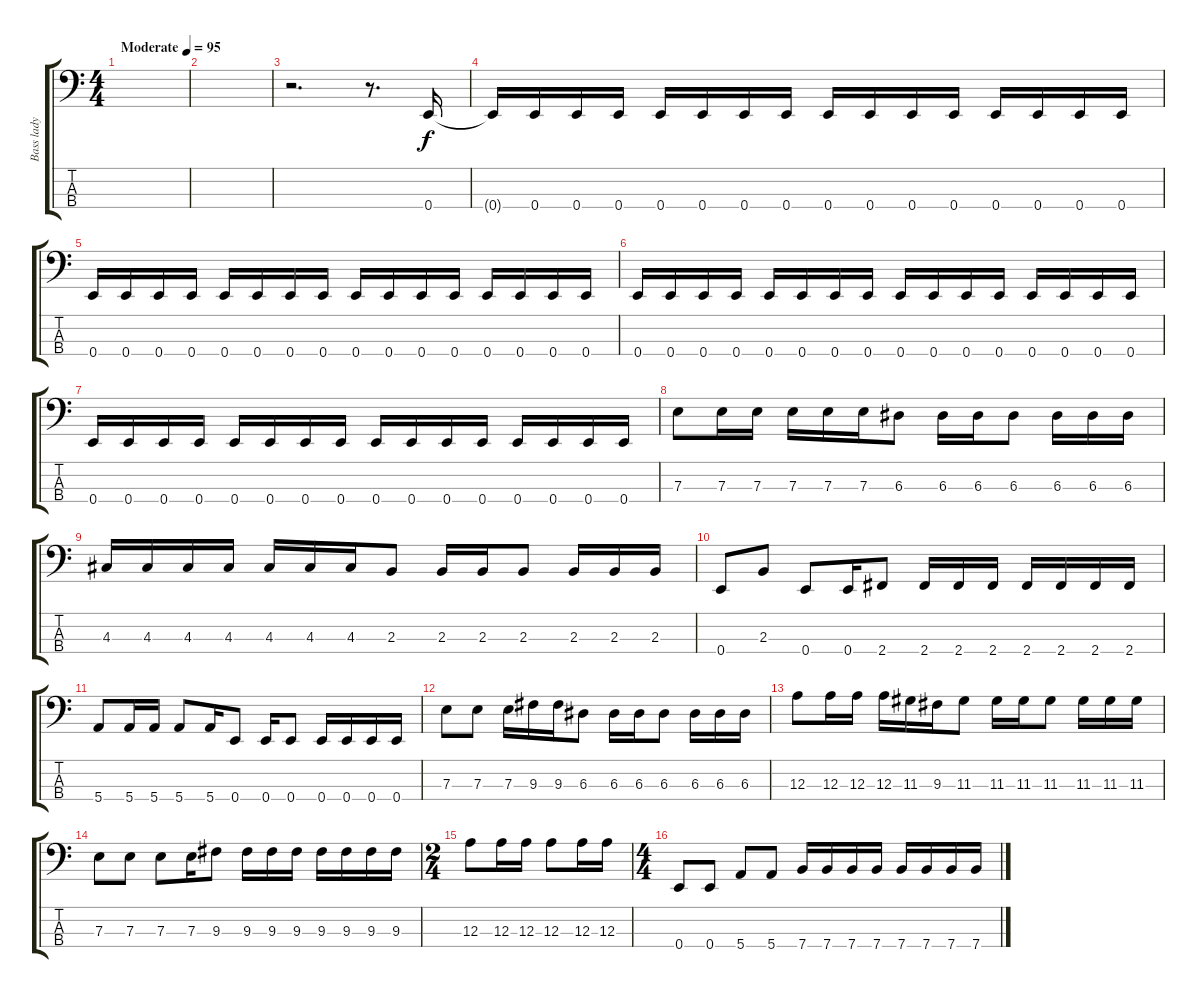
\track ("Bass lady" "Bass lady") {instrument electricbassfinger}
\staff {score tabs}
\tuning (G2 D2 A1 E1) {hide}
\ts (4 4)
\tempo (95 "Moderate")
\clef f4
\ks c
|
|
r.2{d} r.8{d} 0.4.16 |
0.4{t}.16 0.4.16 0.4.16 0.4.16 0.4.16 0.4.16 0.4.16 0.4.16 0.4.16 0.4.16 0.4.16 0.4.16 0.4.16 0.4.16 0.4.16 0.4.16 |
0.4.16 0.4.16 0.4.16 0.4.16 0.4.16 0.4.16 0.4.16 0.4.16 0.4.16 0.4.16 0.4.16 0.4.16 0.4.16 0.4.16 0.4.16 0.4.16 |
0.4.16 0.4.16 0.4.16 0.4.16 0.4.16 0.4.16 0.4.16 0.4.16 0.4.16 0.4.16 0.4.16 0.4.16 0.4.16 0.4.16 0.4.16 0.4.16 |
0.4.16 0.4.16 0.4.16 0.4.16 0.4.16 0.4.16 0.4.16 0.4.16 0.4.16 0.4.16 0.4.16 0.4.16 0.4.16 0.4.16 0.4.16 0.4.16 |
7.3.8 7.3.16 7.3.16 7.3.16 7.3.16 7.3.16 6.3.8 6.3.16 6.3.16 6.3.8 6.3.16 6.3.16 6.3.16 |
4.3.16 4.3.16 4.3.16 4.3.16 4.3.16 4.3.16 4.3.16 2.3.8 2.3.16 2.3.16 2.3.8 2.3.16 2.3.16 2.3.16 |
0.4.8 2.3.8 0.4.8 0.4.16 2.4.8 2.4.16 2.4.16 2.4.16 2.4.16 2.4.16 2.4.16 2.4.16 |
5.4.8 5.4.16 5.4.16 5.4.8 5.4.16 0.4.8 0.4.16 0.4.8 0.4.16 0.4.16 0.4.16 0.4.16 |
7.3.8 7.3.8 7.3.16 9.3.16 9.3.16 6.3.8 6.3.16 6.3.16 6.3.8 6.3.16 6.3.16 6.3.16 |
12.3.8 12.3.16 12.3.16 12.3.16 11.3.16 9.3.16 11.3.8 11.3.16 11.3.16 11.3.8 11.3.16 11.3.16 11.3.16 |
7.3.8 7.3.8 7.3.8 7.3.16 9.3.8 9.3.16 9.3.16 9.3.16 9.3.16 9.3.16 9.3.16 9.3.16 |
\ts (2 4)
12.3.8 12.3.16 12.3.16 12.3.8 12.3.16 12.3.16 |
\ts (4 4)
0.4.8 0.4.8 5.4.8 5.4.8 7.4.16 7.4.16 7.4.16 7.4.16 7.4.16 7.4.16 7.4.16 7.4.16
